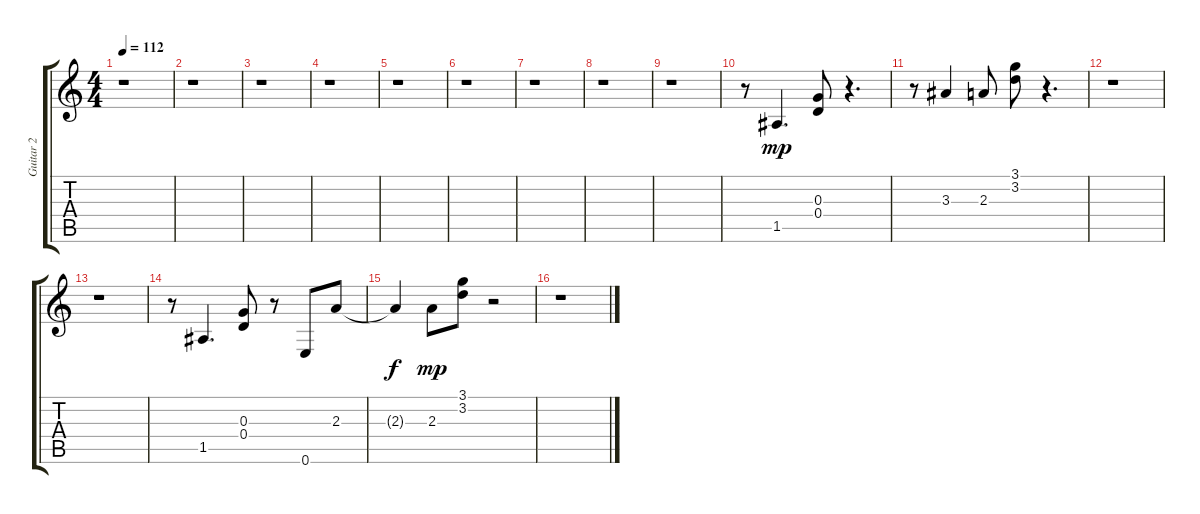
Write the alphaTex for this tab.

\track ("Guitar 2" "Guitar 2") {instrument overdrivenguitar}
\staff {score tabs}
\tuning (E4 B3 G3 D3 A2 E2) {hide}
\ts (4 4)
\tempo 112
\clef g2
\ks c
r.1{dy mp} |
r.1 |
r.1 |
r.1 |
r.1 |
r.1 |
r.1 |
r.1 |
r.1 |
r.8 1.5.4{d} (0.3 0.4).8 r.4{d} |
r.8 3.3.4 2.3.8 (3.1 3.2).8 r.4{d} |
r.1 |
r.1 |
r.8 1.5.4{d} (0.3 0.4).8 r.8 0.6.8 2.3.8 |
2.3{t}.4{dy f} 2.3.8{dy mp} (3.1 3.2).8 r.2 |
r.1
